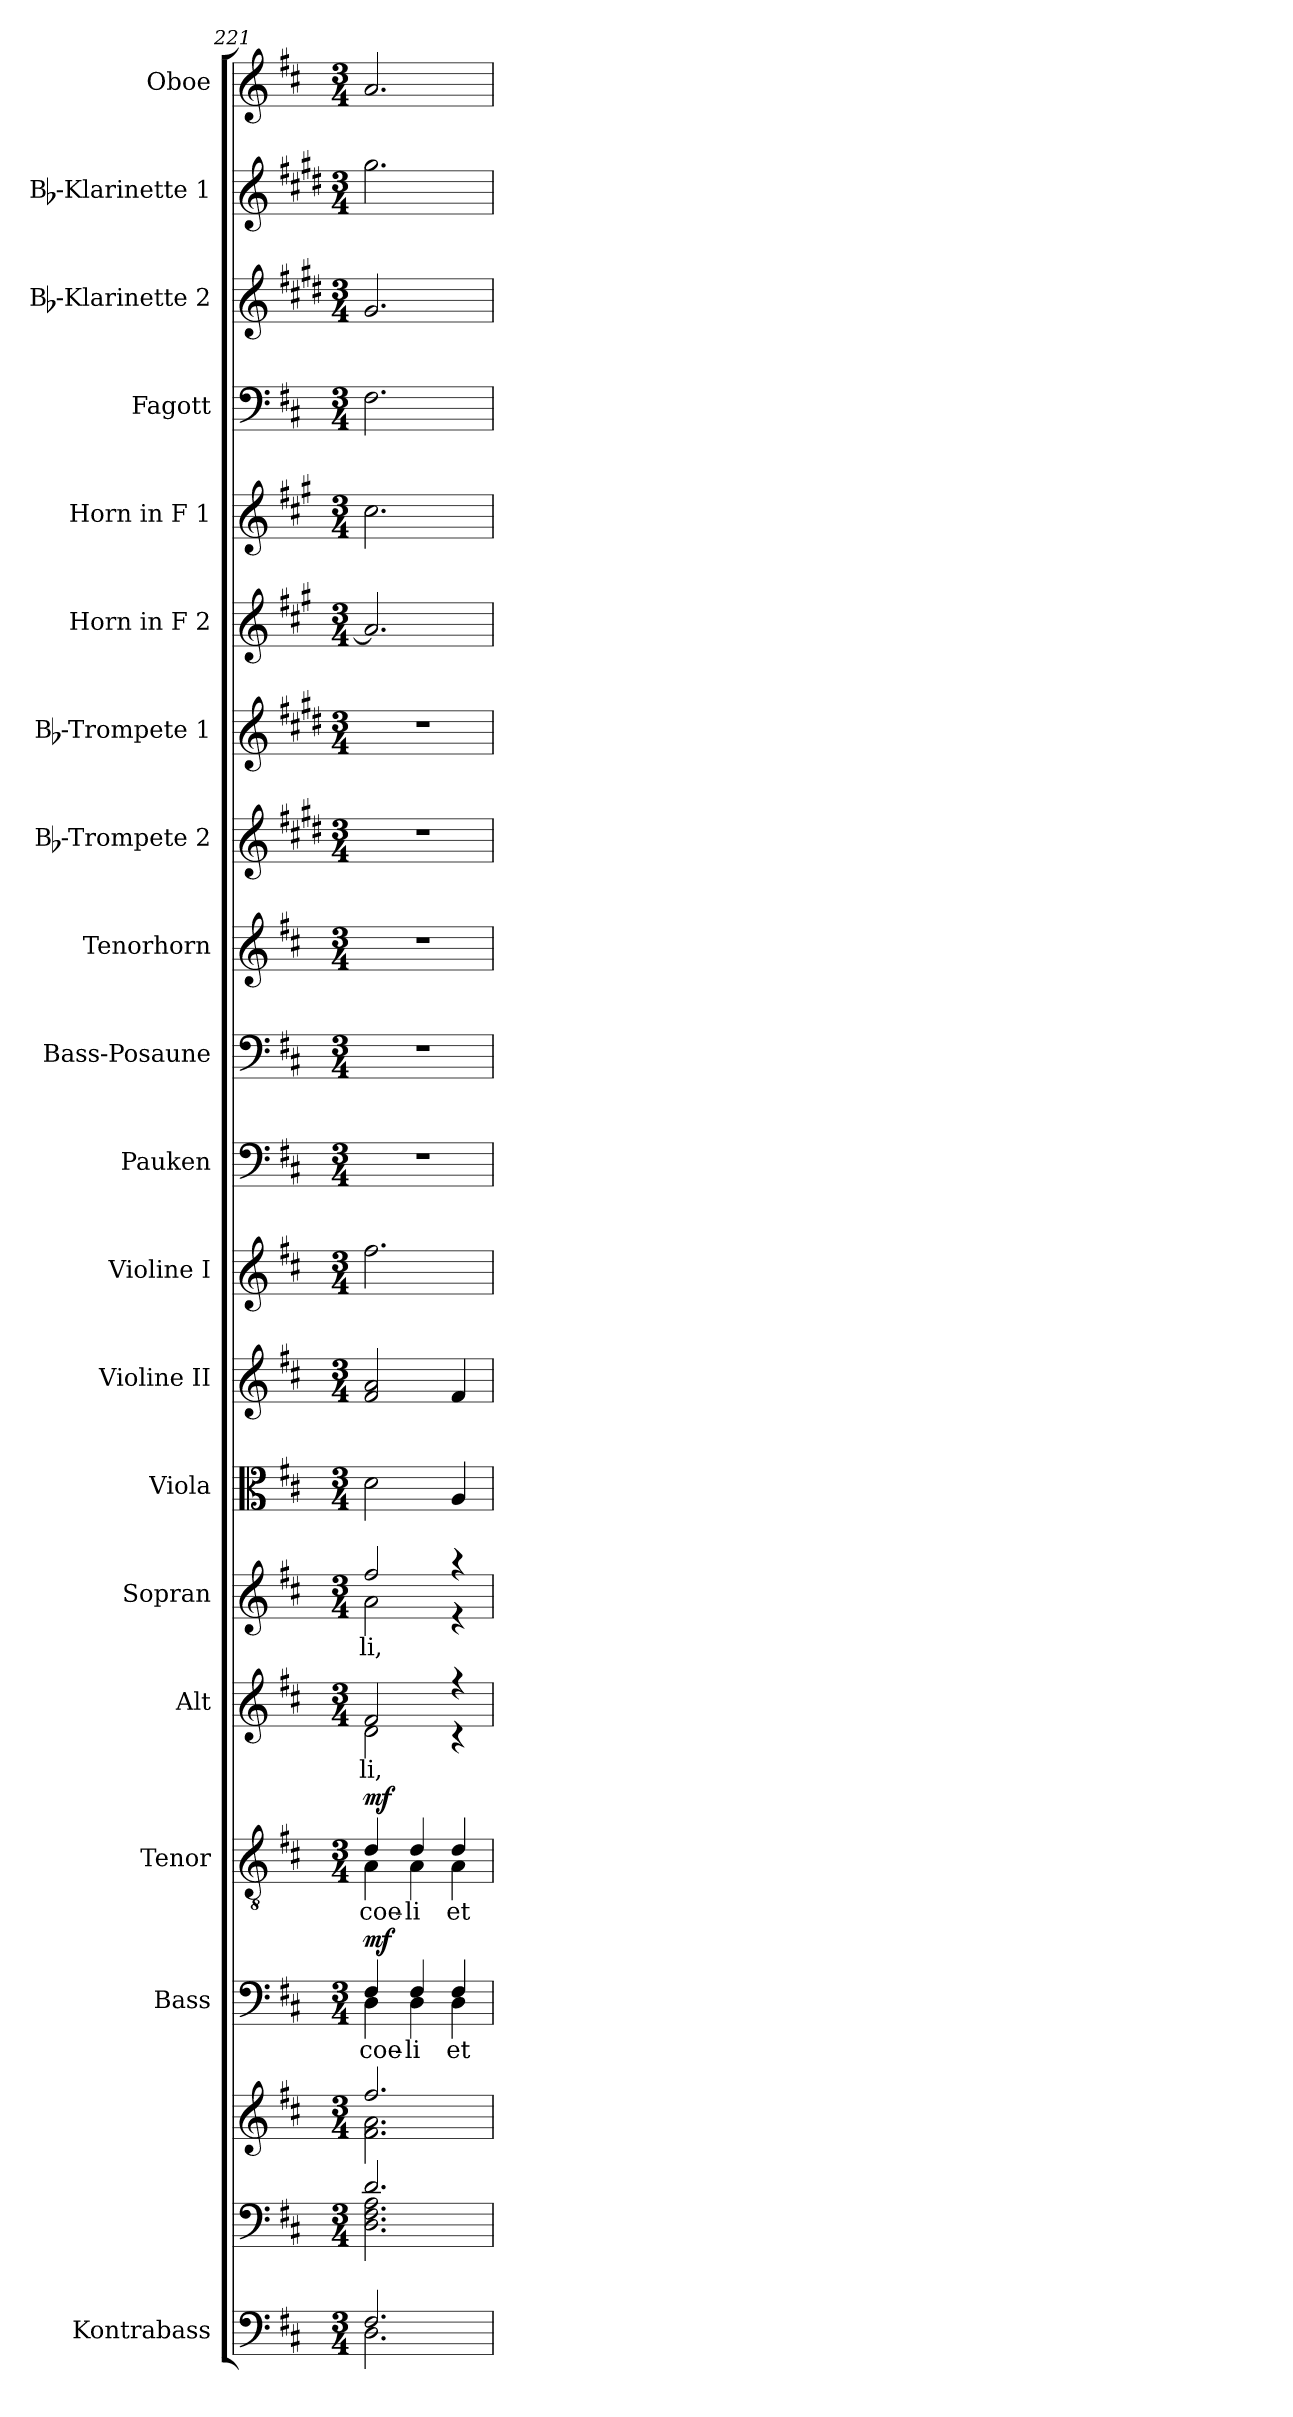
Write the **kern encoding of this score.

**kern	**kern	**kern	**kern	**text	**dynam	**kern	**text	**dynam	**kern	**text	**kern	**text	**kern	**kern	**kern	**kern	**kern	**kern	**kern	**kern	**kern	**kern	**kern	**kern	**kern	**kern
*part20	*part19	*part19	*part18	*part18	*part18	*part17	*part17	*part17	*part16	*part16	*part15	*part15	*part14	*part13	*part12	*part11	*part10	*part9	*part8	*part7	*part6	*part5	*part4	*part3	*part2	*part1
*staff21	*staff20	*staff19	*staff18	*staff18	*staff18	*staff17	*staff17	*staff17	*staff16	*staff16	*staff15	*staff15	*staff14	*staff13	*staff12	*staff11	*staff10	*staff9	*staff8	*staff7	*staff6	*staff5	*staff4	*staff3	*staff2	*staff1
*I"Kontrabass	*	*	*I"Bass	*	*	*I"Tenor	*	*	*I"Alt	*	*I"Sopran	*	*I"Viola	*I"Violine II	*I"Violine I	*I"Pauken	*I"Bass-Posaune	*I"Tenorhorn	*I"Bb-Trompete 2	*I"Bb-Trompete 1	*I"Horn in F 2	*I"Horn in F 1	*I"Fagott	*I"Bb-Klarinette 2	*I"Bb-Klarinette 1	*I"Oboe
*I'Kb.	*	*	*I'B.	*	*	*I'T.	*	*	*I'A.	*	*I'S.	*	*I'Vla.	*I'Vl. II	*I'Vl. I	*I'Pk.	*I'B. Pos.	*I'T. Hrn.	*I'Bb Trp. 2	*I'Bb Trp. 1	*	*	*I'Fg.	*I'Bb Kl. 2	*I'Bb Kl. 1	*I'Ob.
*clefF4	*clefF4	*clefG2	*clefF4	*	*	*clefGv2	*	*	*clefG2	*	*clefG2	*	*clefC3	*clefG2	*clefG2	*clefF4	*clefF4	*clefG2	*clefG2	*clefG2	*clefG2	*clefG2	*clefF4	*clefG2	*clefG2	*clefG2
*ITrd7c12	*	*	*	*	*	*	*	*	*	*	*	*	*	*	*	*	*	*ITrd8c14	*ITrd1c2	*ITrd1c2	*ITrd4c7	*ITrd4c7	*	*ITrd1c2	*ITrd1c2	*
*k[f#c#]	*k[f#c#]	*k[f#c#]	*k[f#c#]	*	*	*k[f#c#]	*	*	*k[f#c#]	*	*k[f#c#]	*	*k[f#c#]	*k[f#c#]	*k[f#c#]	*k[f#c#]	*k[f#c#]	*k[f#c#]	*k[f#c#]	*k[f#c#]	*k[f#c#]	*k[f#c#]	*k[f#c#]	*k[f#c#]	*k[f#c#]	*k[f#c#]
*D:	*D:	*D:	*D:	*	*	*D:	*	*	*D:	*	*D:	*	*D:	*D:	*D:	*D:	*D:	*D:	*D:	*D:	*D:	*D:	*D:	*D:	*D:	*D:
*M3/4	*M3/4	*M3/4	*M3/4	*	*	*M3/4	*	*	*M3/4	*	*M3/4	*	*M3/4	*M3/4	*M3/4	*M3/4	*M3/4	*M3/4	*M3/4	*M3/4	*M3/4	*M3/4	*M3/4	*M3/4	*M3/4	*M3/4
=221	=221	=221	=221	=221	=221	=221	=221	=221	=221	=221	=221	=221	=221	=221	=221	=221	=221	=221	=221	=221	=221	=221	=221	=221	=221	=221
*^	*^	*^	*	*	*	*	*	*	*	*	*	*	*	*	*	*	*	*	*	*	*	*	*	*	*	*
!	!	!	!	!	!	!	!LO:LY:b	!LO:DY:a	!	!LO:LY:b	!LO:DY:a	!	!LO:LY:b	!	!LO:LY:b	!	!	!	!	!	!	!	!	!	!	!	!	!	!
*	*	*	*	*	*	*^	*	*	*^	*	*	*^	*	*^	*	*	*	*	*	*	*	*	*	*	*	*	*	*	*
2.FF#/	2.DD\	2.d/	2.D\ 2.F#\ 2.A\	2.ff#/	2.f#\ 2.a\	4F#/	4D\	coe-	mf	4d/	4A\	coe-	mf	2f#/	2d\	-li,	2ff#/	2a\	-li,	2d\	2f#/ 2a/	2.ff#\	2.r	2.r	2.r	2.r	2.r	2.d/]	2.f#\	2.F#\	2.f#/	2.ff#\	2.a/
!	!	!	!	!	!	!	!	!LO:LY:b	!	!	!	!LO:LY:b	!	!	!	!	!	!	!	!	!	!	!	!	!	!	!	!	!	!	!	!	!
.	.	.	.	.	.	4F#/	4D\	-li	.	4d/	4A\	-li	.	.	.	.	.	.	.	.	.	.	.	.	.	.	.	.	.	.	.	.	.
!	!	!	!	!	!	!	!	!LO:LY:b	!	!	!	!LO:LY:b	!	!	!	!	!	!	!	!	!	!	!	!	!	!	!	!	!	!	!	!	!
.	.	.	.	.	.	4F#/	4D\	et	.	4d/	4A\	et	.	4r	4r	.	4r	4r	.	4A/	4f#/	.	.	.	.	.	.	.	.	.	.	.	.
*v	*v	*	*	*	*	*v	*v	*	*	*v	*v	*	*	*v	*v	*	*v	*v	*	*	*	*	*	*	*	*	*	*	*	*	*	*	*
*	*v	*v	*	*	*	*	*	*	*	*	*	*	*	*	*	*	*	*	*	*	*	*	*	*	*	*	*	*
*	*	*v	*v	*	*	*	*	*	*	*	*	*	*	*	*	*	*	*	*	*	*	*	*	*	*	*	*
=	=	=	=	=	=	=	=	=	=	=	=	=	=	=	=	=	=	=	=	=	=	=	=	=	=	=
*-	*-	*-	*-	*-	*-	*-	*-	*-	*-	*-	*-	*-	*-	*-	*-	*-	*-	*-	*-	*-	*-	*-	*-	*-	*-	*-
